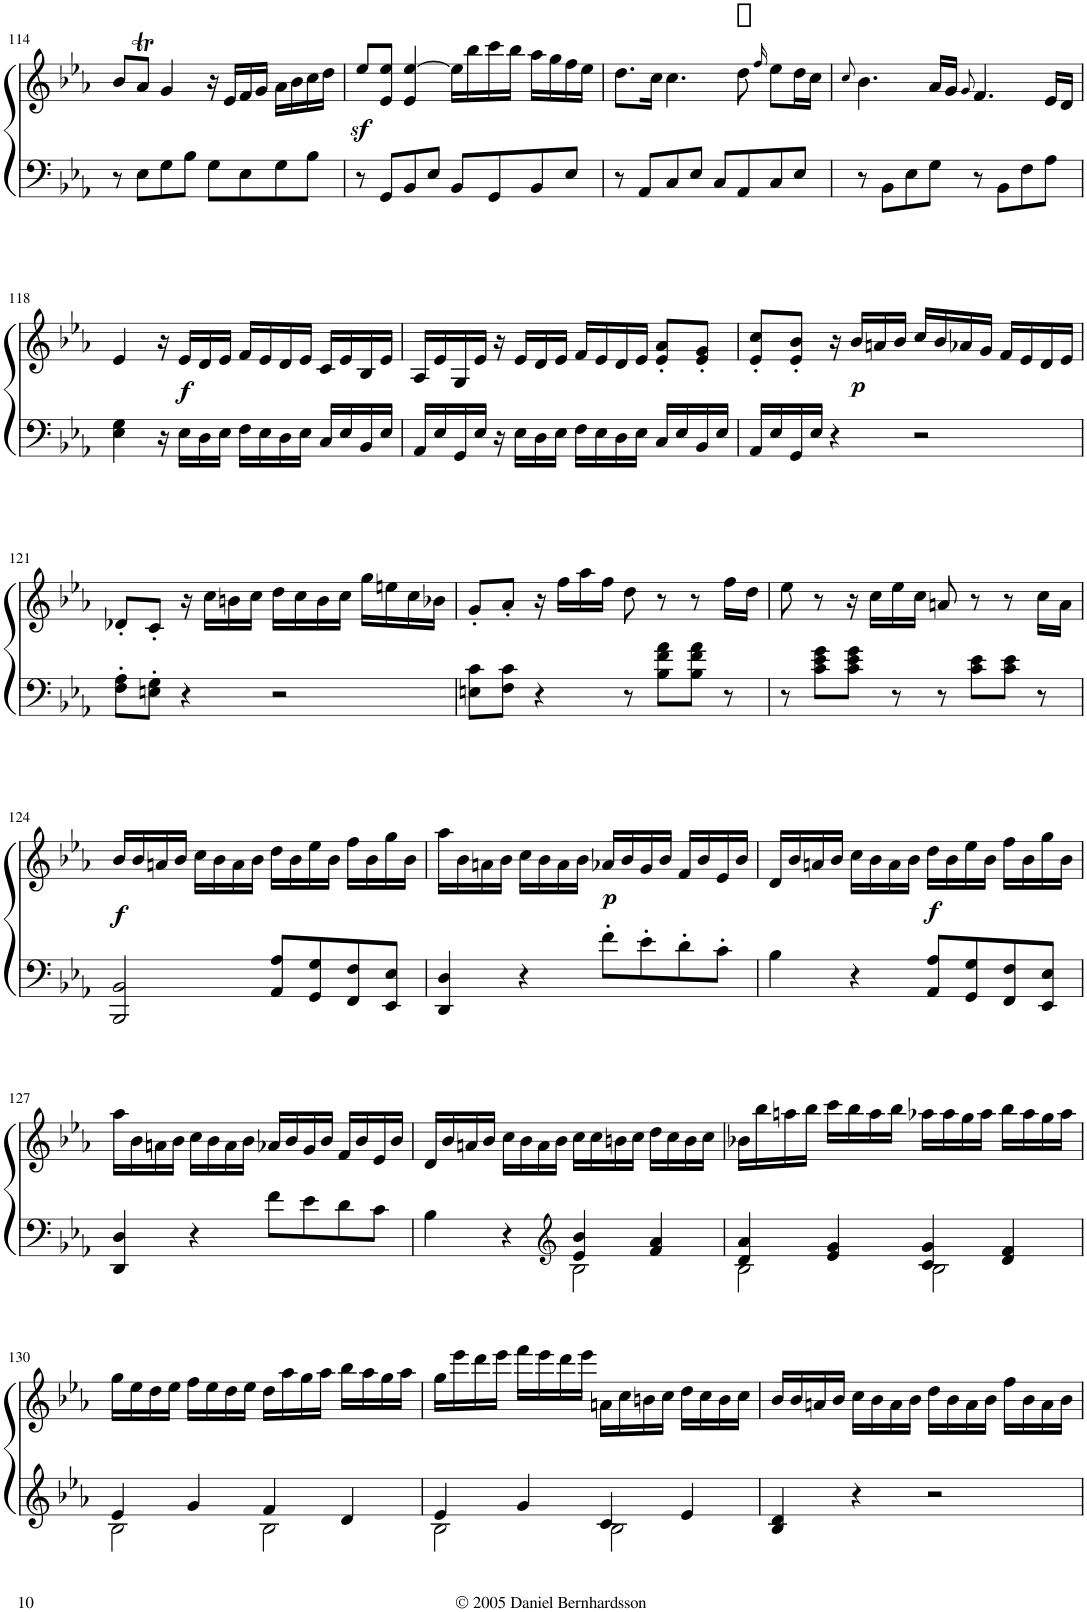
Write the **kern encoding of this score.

**kern	**kern	**dynam
*part1	*part1	*part1
*staff2	*staff1	*staff1/2
*I"Piano	*	*
*I'Pno.	*	*
!!LO:PB:g=z
*clefF4	*clefG2	*
*k[b-e-a-]	*k[b-e-a-]	*
*E-:	*E-:	*
*M4/4	*M4/4	*
*met(c)	*met(c)	*
=114	=114	=114
8r	8b-/L	.
8E-\L	8a-T/J	.
8G\	4g/	.
8B-\J	.	.
8G\L	16r	.
.	16e-/LL	.
8E-\	16f/	.
.	16g/JJ	.
8G\	16a-\LL	.
.	16b-\	.
8B-\J	16cc\	.
.	16dd\JJ	.
=115	=115	=115
8r	8ee-z</L	.
8GG/L	8e-/ 8ee-/J	.
8BB-/	4e-/ [4ee-/	.
8E-/J	.	.
8BB-/L	16ee-\LL]	.
.	16bb-\	.
8GG/	16ccc\	.
.	16bb-\JJ	.
8BB-/	16aa-\LL	.
.	16gg\	.
8E-/J	16ff\	.
.	16ee-\JJ	.
=116	=116	=116
8r	8.dd\L	.
8AA-/L	.	.
.	16cc\Jk	.
8C/	4.cc\	.
8E-/J	.	.
8C/L	.	.
8AA-/	8dd\	.
.	16qff/	.
8C/	8ee-\L	.
8E-/J	16dd\L	.
.	16cc\JJ	.
=117	=117	=117
.	8qcc/	.
8r	4.b-\	.
8BB-\L	.	.
8E-\	.	.
8G\J	16a-/LL	.
.	16g/JJ	.
.	8qg/	.
8r	4.f/	.
8BB-\L	.	.
8F\	.	.
8A-\J	16e-/LL	.
.	16d/JJ	.
!!LO:LB:g=z
=118	=118	=118
4E-\ 4G\	4e-/	.
16r	16r	.
!	!	!LO:DY:b
16E-\LL	16e-/LL	f
16D\	16d/	.
16E-\JJ	16e-/JJ	.
16F\LL	16f/LL	.
16E-\	16e-/	.
16D\	16d/	.
16E-\JJ	16e-/JJ	.
16C/LL	16c/LL	.
16E-/	16e-/	.
16BB-/	16B-/	.
16E-/JJ	16e-/JJ	.
=119	=119	=119
16AA-/LL	16A-/LL	.
16E-/	16e-/	.
16GG/	16G/	.
16E-/JJ	16e-/JJ	.
16r	16r	.
16E-\LL	16e-/LL	.
16D\	16d/	.
16E-\JJ	16e-/JJ	.
16F\LL	16f/LL	.
16E-\	16e-/	.
16D\	16d/	.
16E-\JJ	16e-/JJ	.
16C/LL	8e-/' 8a-/'L	.
16E-/	.	.
16BB-/	8e-/' 8g/'J	.
16E-/JJ	.	.
=120	=120	=120
16AA-/LL	8e-/' 8cc/'L	.
16E-/	.	.
16GG/	8e-/' 8b-/'J	.
16E-/JJ	.	.
4r	16r	.
!	!	!LO:DY:b
.	16b-/LL	p
.	16an/	.
.	16b-/JJ	.
2r	16cc/LL	.
.	16b-/	.
.	16a-X/	.
.	16g/JJ	.
.	16f/LL	.
.	16e-/	.
.	16d/	.
.	16e-/JJ	.
!!LO:LB:g=z
=121	=121	=121
8F\' 8A-\'L	8d-X'/L	.
8En\' 8G\'J	8c'/J	.
4r	16r	.
.	16cc\LL	.
.	16bn\	.
.	16cc\JJ	.
2r	16dd\LL	.
.	16cc\	.
.	16b\	.
.	16cc\JJ	.
.	16gg\LL	.
.	16een\	.
.	16cc\	.
.	16b-X\JJ	.
=122	=122	=122
8En\ 8c\L	8g'/L	.
8F\ 8c\J	8a-'/J	.
4r	16r	.
.	16ff\LL	.
.	16aa-\	.
.	16ff\JJ	.
8r	8dd\	.
8B-\ 8f\ 8a-\L	8r	.
8B-\ 8f\ 8a-\J	8r	.
8r	16ff\LL	.
.	16dd\JJ	.
=123	=123	=123
8r	8ee-\	.
8c\ 8e-\ 8g\L	8r	.
8c\ 8e-\ 8g\J	16r	.
.	16cc\LL	.
8r	16ee-\	.
.	16cc\JJ	.
8r	8an/	.
8c\ 8e-\L	8r	.
8c\ 8e-\J	8r	.
8r	16cc\LL	.
.	16a\JJ	.
!!LO:LB:g=z
=124	=124	=124
!	!	!LO:DY:b
2BBB-/ 2BB-/	16b-/LL	f
.	16b-/	.
.	16an/	.
.	16b-/JJ	.
.	16cc\LL	.
.	16b-\	.
.	16a\	.
.	16b-\JJ	.
8AA-/ 8A-/L	16dd\LL	.
.	16b-\	.
8GG/ 8G/	16ee-\	.
.	16b-\JJ	.
8FF/ 8F/	16ff\LL	.
.	16b-\	.
8EE-/ 8E-/J	16gg\	.
.	16b-\JJ	.
=125	=125	=125
4DD/ 4D/	16aa-\LL	.
.	16b-\	.
.	16an\	.
.	16b-\JJ	.
4r	16cc\LL	.
.	16b-\	.
.	16a\	.
.	16b-\JJ	.
!	!	!LO:DY:b
8f'\L	16a-X/LL	p
.	16b-/	.
8e-'\	16g/	.
.	16b-/JJ	.
8d'\	16f/LL	.
.	16b-/	.
8c'\J	16e-/	.
.	16b-/JJ	.
=126	=126	=126
4B-\	16d/LL	.
.	16b-/	.
.	16an/	.
.	16b-/JJ	.
4r	16cc\LL	.
.	16b-\	.
.	16a\	.
.	16b-\JJ	.
!	!	!LO:DY:b
8AA-/ 8A-/L	16dd\LL	f
.	16b-\	.
8GG/ 8G/	16ee-\	.
.	16b-\JJ	.
8FF/ 8F/	16ff\LL	.
.	16b-\	.
8EE-/ 8E-/J	16gg\	.
.	16b-\JJ	.
!!LO:LB:g=z
=127	=127	=127
4DD/ 4D/	16aa-\LL	.
.	16b-\	.
.	16an\	.
.	16b-\JJ	.
4r	16cc\LL	.
.	16b-\	.
.	16a\	.
.	16b-\JJ	.
8f\L	16a-X/LL	.
.	16b-/	.
8e-\	16g/	.
.	16b-/JJ	.
8d\	16f/LL	.
.	16b-/	.
8c\J	16e-/	.
.	16b-/JJ	.
=128	=128	=128
*^	*	*
4B-\	2ryy	16d/LL	.
.	.	16b-/	.
.	.	16an/	.
.	.	16b-/JJ	.
4r	.	16cc\LL	.
.	.	16b-\	.
.	.	16a\	.
.	.	16b-\JJ	.
*clefG2	*	*	*
4e-/ 4b-/	2B-\	16cc\LL	.
.	.	16cc\	.
.	.	16bn\	.
.	.	16cc\JJ	.
4f/ 4a-/	.	16dd\LL	.
.	.	16cc\	.
.	.	16b\	.
.	.	16cc\JJ	.
=129	=129	=129	=129
4d/ 4a-/	2B-\	16b-X\LL	.
.	.	16bb-\	.
.	.	16aan\	.
.	.	16bb-\JJ	.
4e-/ 4g/	.	16ccc\LL	.
.	.	16bb-\	.
.	.	16aa\	.
.	.	16bb-\JJ	.
4c/ 4g/	2B-\	16aa-X\LL	.
.	.	16aa-\	.
.	.	16gg\	.
.	.	16aa-\JJ	.
4d/ 4f/	.	16bb-\LL	.
.	.	16aa-\	.
.	.	16gg\	.
.	.	16aa-\JJ	.
!!LO:LB:g=z
=130	=130	=130	=130
4e-/	2B-\	16gg\LL	.
.	.	16ee-\	.
.	.	16dd\	.
.	.	16ee-\JJ	.
4g/	.	16ff\LL	.
.	.	16ee-\	.
.	.	16dd\	.
.	.	16ee-\JJ	.
4f/	2B-\	16dd\LL	.
.	.	16aa-\	.
.	.	16gg\	.
.	.	16aa-\JJ	.
4d/	.	16bb-\LL	.
.	.	16aa-\	.
.	.	16gg\	.
.	.	16aa-\JJ	.
=131	=131	=131	=131
4e-/	2B-\	16gg\LL	.
.	.	16eee-\	.
.	.	16ddd\	.
.	.	16eee-\JJ	.
4g/	.	16fff\LL	.
.	.	16eee-\	.
.	.	16ddd\	.
.	.	16eee-\JJ	.
4c/	2B-\	16an\LL	.
.	.	16cc\	.
.	.	16bn\	.
.	.	16cc\JJ	.
4e-/	.	16dd\LL	.
.	.	16cc\	.
.	.	16b\	.
.	.	16cc\JJ	.
*v	*v	*	*
=132	=132	=132
4B-/ 4d/	16b-/LL	.
.	16b-/	.
.	16an/	.
.	16b-/JJ	.
4r	16cc\LL	.
.	16b-\	.
.	16a\	.
.	16b-\JJ	.
2r	16dd\LL	.
.	16b-\	.
.	16a\	.
.	16b-\JJ	.
.	16ff\LL	.
.	16b-\	.
.	16a\	.
.	16b-\JJ	.
=	=	=
*-	*-	*-
